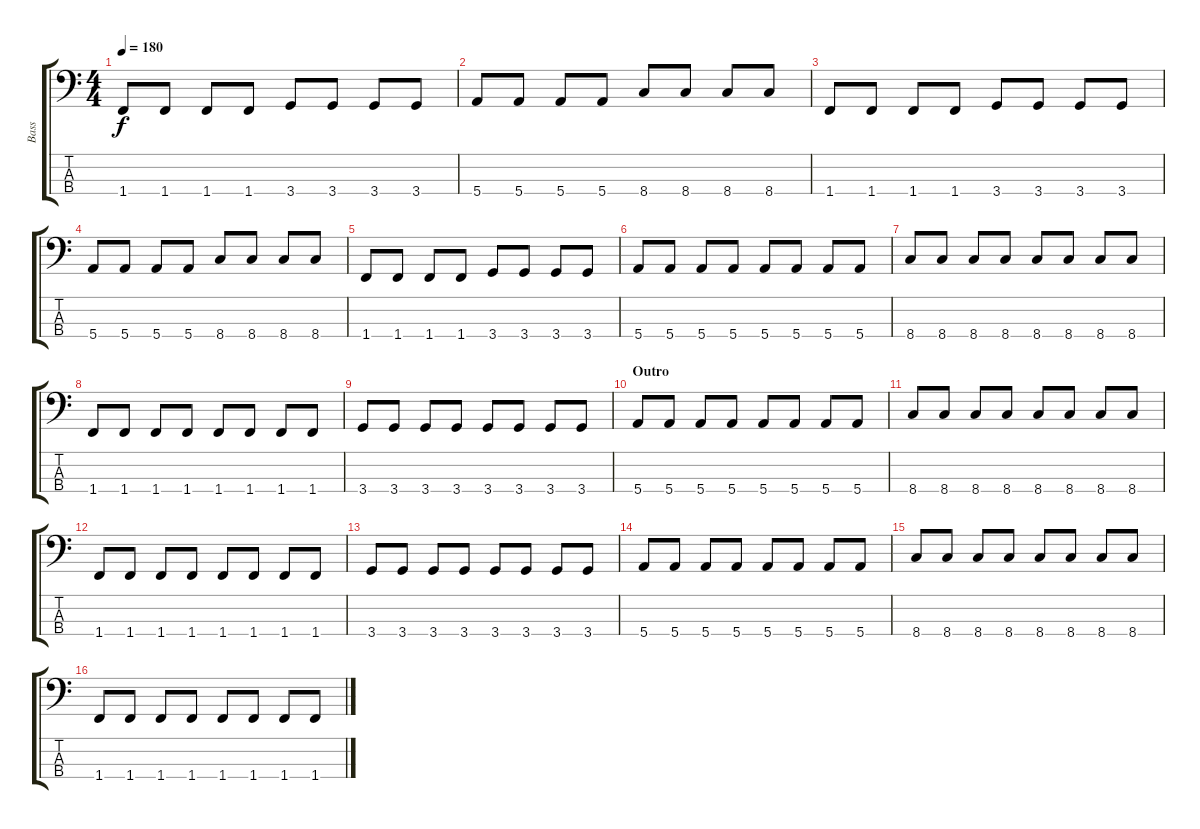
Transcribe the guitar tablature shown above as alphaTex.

\track ("Bass" "Bass") {instrument electricbassfinger}
\staff {score tabs}
\tuning (G2 D2 A1 E1) {hide}
\ts (4 4)
\tempo 180
\clef f4
\ks c
1.4.8{dy f} 1.4.8 1.4.8 1.4.8 3.4.8 3.4.8 3.4.8 3.4.8 |
5.4.8 5.4.8 5.4.8 5.4.8 8.4.8 8.4.8 8.4.8 8.4.8 |
1.4.8 1.4.8 1.4.8 1.4.8 3.4.8 3.4.8 3.4.8 3.4.8 |
5.4.8 5.4.8 5.4.8 5.4.8 8.4.8 8.4.8 8.4.8 8.4.8 |
1.4.8 1.4.8 1.4.8 1.4.8 3.4.8 3.4.8 3.4.8 3.4.8 |
5.4.8 5.4.8 5.4.8 5.4.8 5.4.8 5.4.8 5.4.8 5.4.8 |
8.4.8 8.4.8 8.4.8 8.4.8 8.4.8 8.4.8 8.4.8 8.4.8 |
1.4.8 1.4.8 1.4.8 1.4.8 1.4.8 1.4.8 1.4.8 1.4.8 |
3.4.8 3.4.8 3.4.8 3.4.8 3.4.8 3.4.8 3.4.8 3.4.8 |
\section ("" "Outro")
5.4.8 5.4.8 5.4.8 5.4.8 5.4.8 5.4.8 5.4.8 5.4.8 |
8.4.8 8.4.8 8.4.8 8.4.8 8.4.8 8.4.8 8.4.8 8.4.8 |
1.4.8 1.4.8 1.4.8 1.4.8 1.4.8 1.4.8 1.4.8 1.4.8 |
3.4.8 3.4.8 3.4.8 3.4.8 3.4.8 3.4.8 3.4.8 3.4.8 |
5.4.8 5.4.8 5.4.8 5.4.8 5.4.8 5.4.8 5.4.8 5.4.8 |
8.4.8 8.4.8 8.4.8 8.4.8 8.4.8 8.4.8 8.4.8 8.4.8 |
1.4.8 1.4.8 1.4.8 1.4.8 1.4.8 1.4.8 1.4.8 1.4.8
